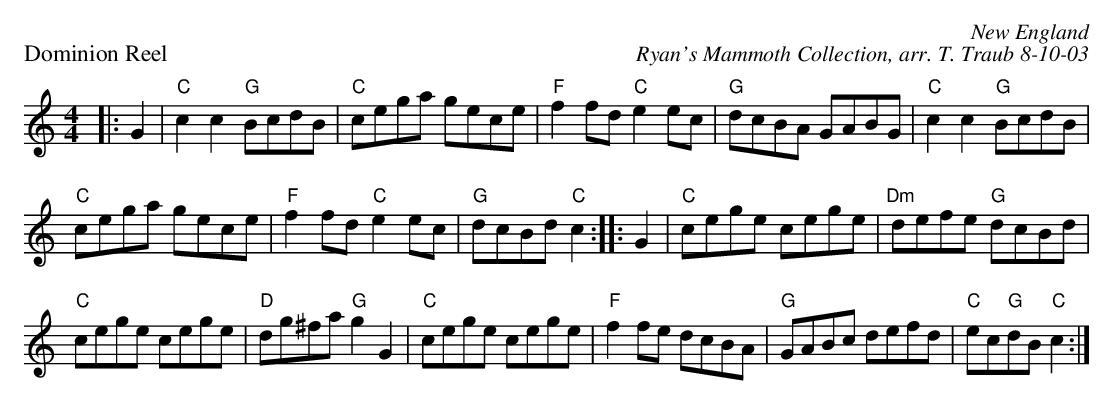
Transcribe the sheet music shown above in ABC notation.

X:1
P: Dominion Reel
C: New England
C: Ryan's Mammoth Collection, arr. T. Traub 8-10-03
M: 4/4
L: 1/8
K: C
|: G2 |"C"c2 c2 "G"BcdB|"C"cega gece|"F"f2 fd "C"e2 ec|"G"dcBA GABG|"C"c2 c2 "G"BcdB|
"C"cega gece|"F"f2 fd "C"e2 ec|"G"dcBd "C"c2 :||: G2|"C"cege cege|"Dm"defe "G"dcBd|
"C"cege cege|"D"dg^fa "G"g2 G2|"C"cege cege|"F"f2 fe dcBA|"G"GABc defd|"C"ec"G"dB "C"c2 :|
